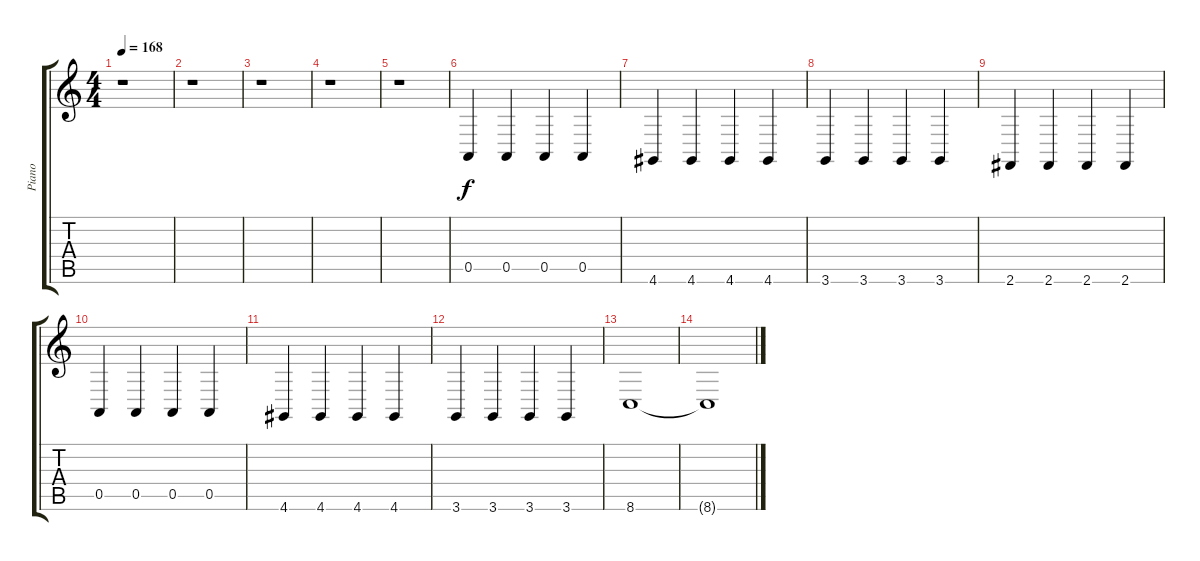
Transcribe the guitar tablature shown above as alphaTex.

\track ("Piano" "Piano") {instrument acousticgrandpiano}
\staff {score tabs}
\tuning (E4 B3 G3 D3 A2 E2) {hide}
\ts (4 4)
\tempo 168
\clef g2
\ks c
r.1{dy mf} |
r.1 |
r.1 |
r.1 |
r.1 |
0.5.4{dy f instrument acousticgrandpiano} 0.5.4 0.5.4 0.5.4 |
4.6.4 4.6.4 4.6.4 4.6.4 |
3.6.4 3.6.4 3.6.4 3.6.4 |
2.6.4 2.6.4 2.6.4 2.6.4 |
0.5.4 0.5.4 0.5.4 0.5.4 |
4.6.4 4.6.4 4.6.4 4.6.4 |
3.6.4 3.6.4 3.6.4 3.6.4 |
8.6.1 |
8.6{t}.1
